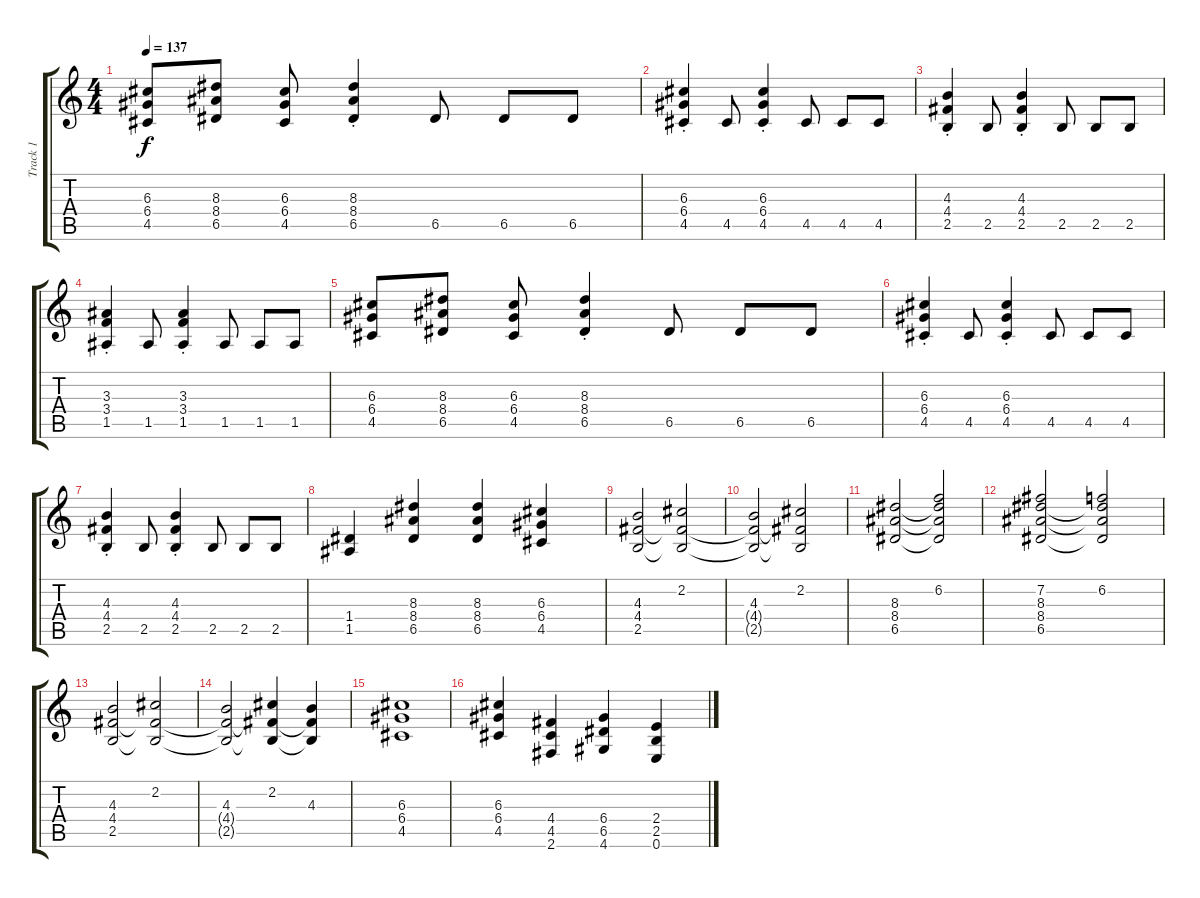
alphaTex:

\track ("Track 1" "Track 1") {solo instrument distortionguitar}
\staff {score tabs}
\tuning (E4 B3 G3 D3 A2 E2) {hide}
\ts (4 4)
\tempo 137
\clef g2
\ks c
(6.3 6.4 4.5).8{dy f} (8.3 8.4 6.5).8 (6.3 6.4 4.5).8 (8.3{st} 8.4{st} 6.5{st}).4 6.5.8 6.5.8 6.5.8 |
(6.3{st} 6.4{st} 4.5{st}).4 4.5.8 (6.3{st} 6.4{st} 4.5{st}).4 4.5.8 4.5.8 4.5.8 |
(4.3{st} 4.4{st} 2.5{st}).4 2.5.8 (4.3{st} 4.4{st} 2.5{st}).4 2.5.8 2.5.8 2.5.8 |
(3.3{st} 3.4{st} 1.5{st}).4 1.5.8 (3.3{st} 3.4{st} 1.5{st}).4 1.5.8 1.5.8 1.5.8 |
(6.3 6.4 4.5).8 (8.3 8.4 6.5).8 (6.3 6.4 4.5).8 (8.3{st} 8.4{st} 6.5{st}).4 6.5.8 6.5.8 6.5.8 |
(6.3{st} 6.4{st} 4.5{st}).4 4.5.8 (6.3{st} 6.4{st} 4.5{st}).4 4.5.8 4.5.8 4.5.8 |
(4.3{st} 4.4{st} 2.5{st}).4 2.5.8 (4.3{st} 4.4{st} 2.5{st}).4 2.5.8 2.5.8 2.5.8 |
(1.4 1.5).4 (8.3 8.4 6.5).4 (8.3 8.4 6.5).4 (6.3 6.4 4.5).4 |
(4.3 4.4 2.5).2 (2.2 4.4{t} 2.5{t}).2 |
(4.3 4.4{t} 2.5{t}).2 (2.2 4.4{t} 2.5{t}).2 |
(8.3 8.4 6.5).2 (6.2 8.3{t} 8.4{t} 6.5{t}).2 |
(7.2 8.3 8.4 6.5).2 (6.2 8.3{t} 8.4{t} 6.5{t}).2 |
(4.3 4.4 2.5).2 (2.2 4.4{t} 2.5{t}).2 |
(4.3 4.4{t} 2.5{t}).2 (2.2 4.4{t} 2.5{t}).4 (4.3 4.4{t} 2.5{t}).4 |
(6.3 6.4 4.5).1 |
(6.3 6.4 4.5).4 (4.4 4.5 2.6).4 (6.4 6.5 4.6).4 (2.4 2.5 0.6).4
